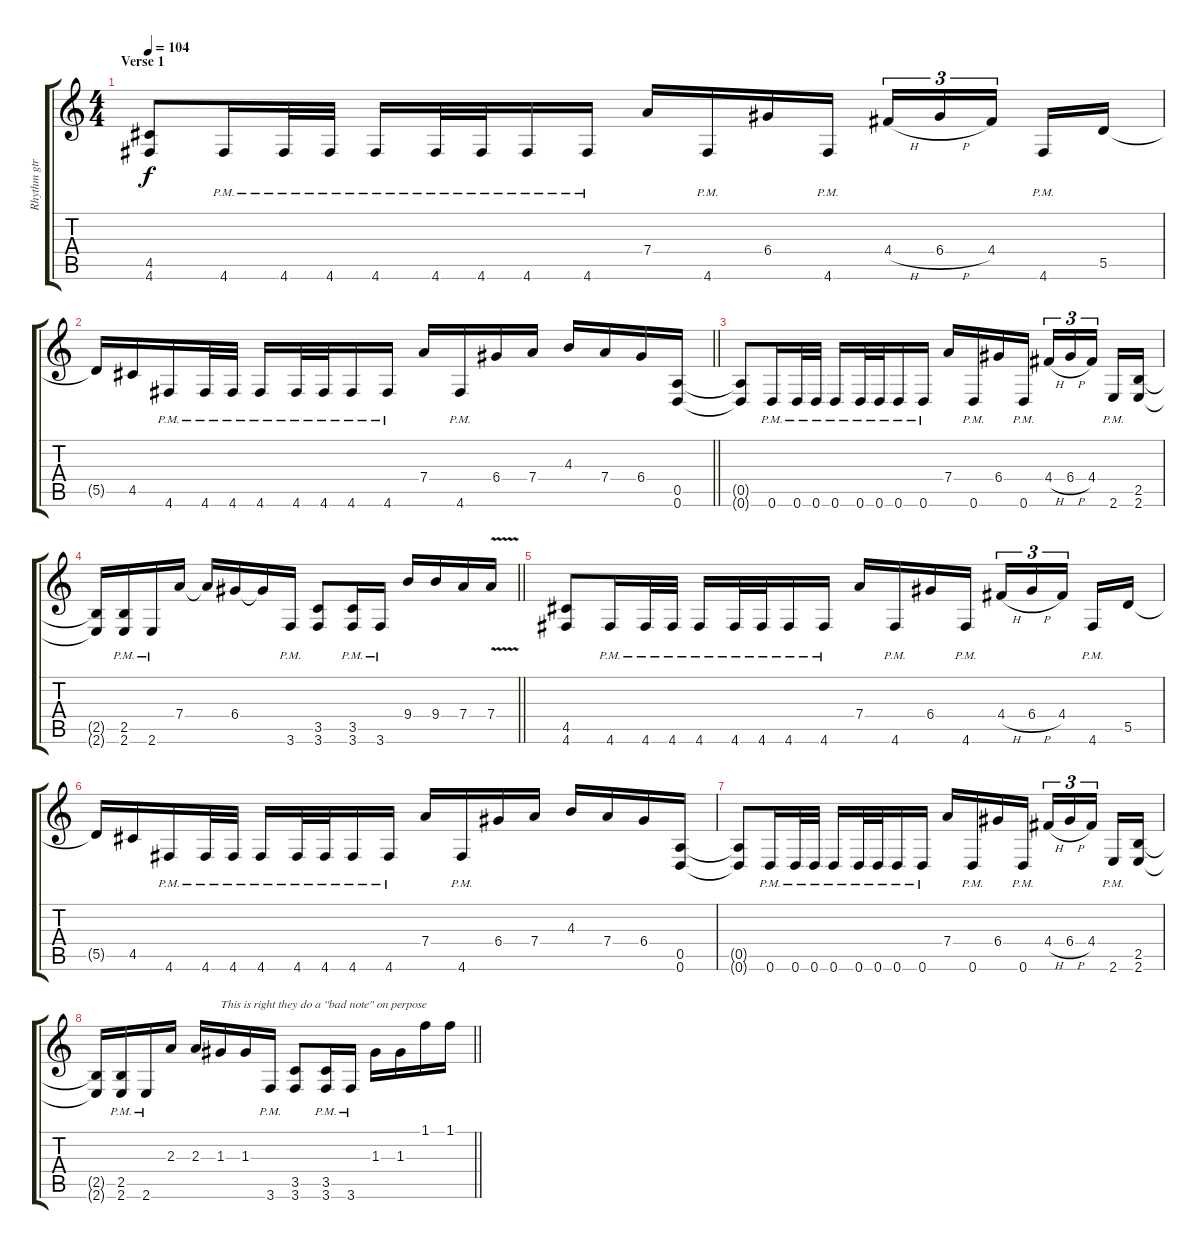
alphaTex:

\track ("Rhythm gtr" "Rhythm gtr") {instrument overdrivenguitar}
\staff {score tabs}
\tuning (E4 B3 G3 D3 A2 D2) {hide}
\ts (4 4)
\section ("" "Verse 1")
\tempo 104
\clef g2
\ks c
(4.5 4.6).8{dy f} 4.6{pm}.16 4.6{pm}.32 4.6{pm}.32 4.6{pm}.16 4.6{pm}.32 4.6{pm}.32 4.6{pm}.16 4.6{pm}.16 7.4.16 4.6{pm}.16 6.4.16 4.6{pm}.16 4.4{h}.16{tu (3 2)} 6.4{h}.16{tu (3 2)} 4.4.16{tu (3 2) beam splitsecondary} 4.6{pm}.16 5.5.16 |
\barLineRight lightlight
5.5{t}.16 4.5.16 4.6{pm}.16 4.6{pm}.32 4.6{pm}.32 4.6{pm}.16 4.6{pm}.32 4.6{pm}.32 4.6{pm}.16 4.6{pm}.16 7.4.16 4.6{pm}.16 6.4.16 7.4.16 4.3.16 7.4.16 6.4.16 (0.5 0.6).16 |
(0.5{t} 0.6{t}).8 0.6{pm}.16 0.6{pm}.32 0.6{pm}.32 0.6{pm}.16 0.6{pm}.32 0.6{pm}.32 0.6{pm}.16 0.6{pm}.16 7.4.16 0.6{pm}.16 6.4.16 0.6{pm}.16 4.4{h}.16{tu (3 2)} 6.4{h}.16{tu (3 2)} 4.4.16{tu (3 2) beam splitsecondary} 2.6{pm}.16 (2.5 2.6).16 |
\barLineRight lightlight
(2.5{t} 2.6{t}).16 (2.5 2.6{pm}).16 2.6{pm}.16 7.4.16 7.4{t}.16 6.4.16 6.4{t}.16 3.6{pm}.16 (3.5 3.6).8 (3.5 3.6{pm}).16 3.6{pm}.16 9.4.16 9.4.16 7.4.16 7.4{v}.16 |
(4.5 4.6).8 4.6{pm}.16 4.6{pm}.32 4.6{pm}.32 4.6{pm}.16 4.6{pm}.32 4.6{pm}.32 4.6{pm}.16 4.6{pm}.16 7.4.16 4.6{pm}.16 6.4.16 4.6{pm}.16 4.4{h}.16{tu (3 2)} 6.4{h}.16{tu (3 2)} 4.4.16{tu (3 2) beam splitsecondary} 4.6{pm}.16 5.5.16 |
5.5{t}.16 4.5.16 4.6{pm}.16 4.6{pm}.32 4.6{pm}.32 4.6{pm}.16 4.6{pm}.32 4.6{pm}.32 4.6{pm}.16 4.6{pm}.16 7.4.16 4.6{pm}.16 6.4.16 7.4.16 4.3.16 7.4.16 6.4.16 (0.5 0.6).16 |
(0.5{t} 0.6{t}).8 0.6{pm}.16 0.6{pm}.32 0.6{pm}.32 0.6{pm}.16 0.6{pm}.32 0.6{pm}.32 0.6{pm}.16 0.6{pm}.16 7.4.16 0.6{pm}.16 6.4.16 0.6{pm}.16 4.4{h}.16{tu (3 2)} 6.4{h}.16{tu (3 2)} 4.4.16{tu (3 2) beam splitsecondary} 2.6{pm}.16 (2.5 2.6).16 |
\barLineRight lightlight
(2.5{t} 2.6{t}).16 (2.5 2.6{pm}).16 2.6{pm}.16 2.3.16 2.3.16 1.3.16{txt "This is right they do a ''bad note'' on perpose"} 1.3.16 3.6{pm}.16 (3.5 3.6).8 (3.5 3.6{pm}).16 3.6{pm}.16 1.3.16 1.3.16 1.1.16 1.1.16
